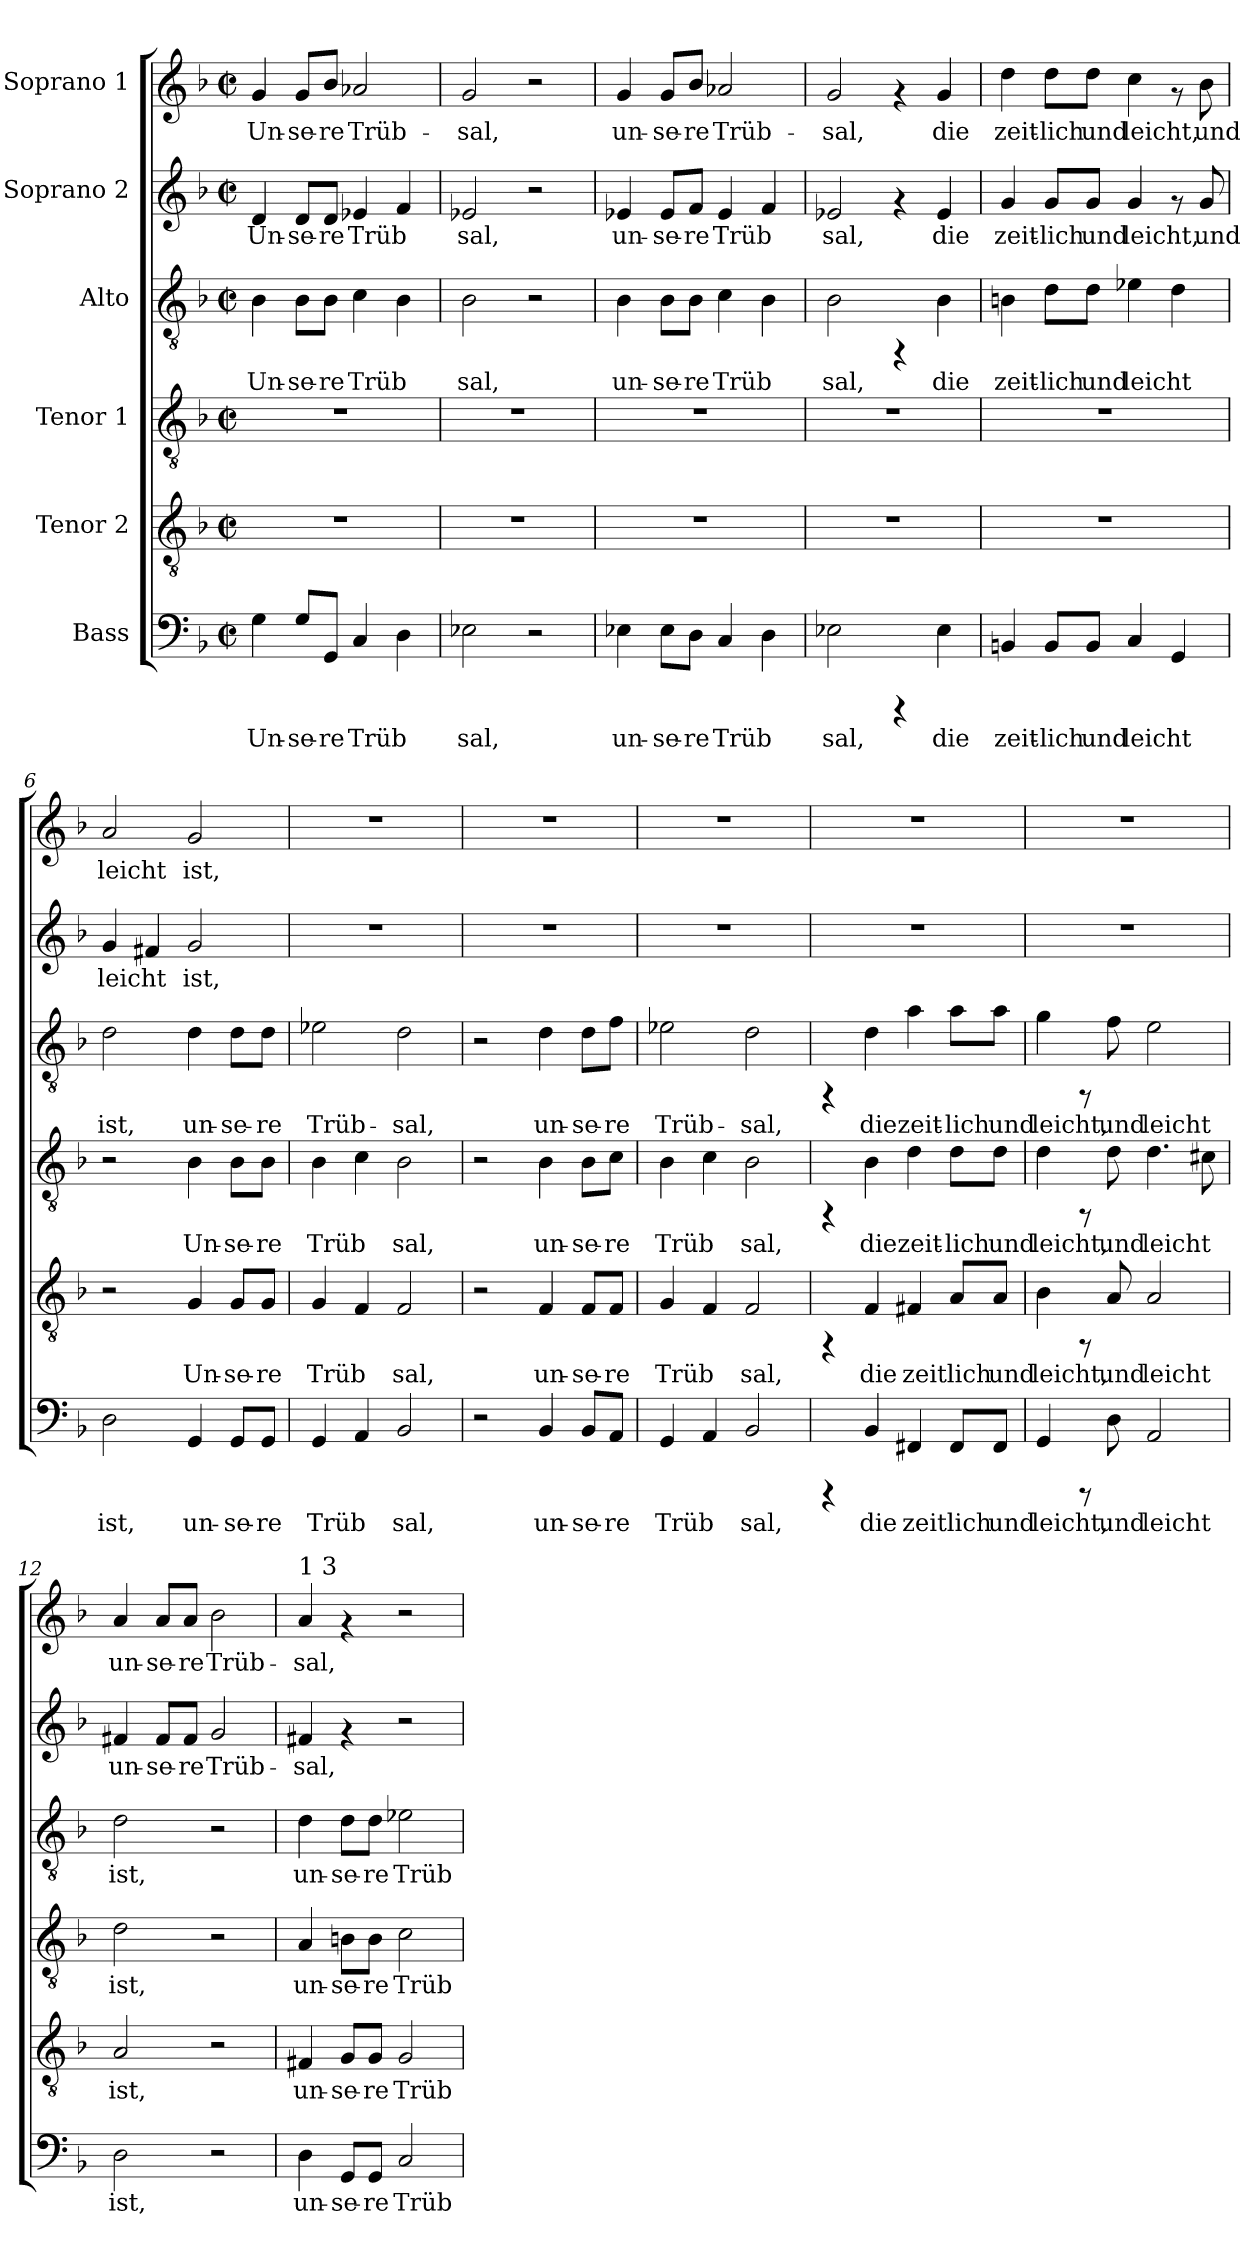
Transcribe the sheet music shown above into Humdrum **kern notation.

**kern	**text	**kern	**text	**kern	**text	**kern	**text	**kern	**text	**kern	**text
*part6	*part6	*part5	*part5	*part4	*part4	*part3	*part3	*part2	*part2	*part1	*part1
*staff6	*staff6	*staff5	*staff5	*staff4	*staff4	*staff3	*staff3	*staff2	*staff2	*staff1	*staff1
*I"Bass	*	*I"Tenor 2	*	*I"Tenor 1	*	*I"Alto	*	*I"Soprano 2	*	*I"Soprano 1	*
!!LO:PB:g=z
*stria5	*	*stria5	*	*stria5	*	*stria5	*	*stria5	*	*stria5	*
*clefF4	*	*clefGv2	*	*clefGv2	*	*clefGv2	*	*clefG2	*	*clefG2	*
*k[b-]	*	*k[b-]	*	*k[b-]	*	*k[b-]	*	*k[b-]	*	*k[b-]	*
*F:	*	*F:	*	*F:	*	*F:	*	*F:	*	*F:	*
*M2/2	*	*M2/2	*	*M2/2	*	*M2/2	*	*M2/2	*	*M2/2	*
*met(c|)	*	*met(c|)	*	*met(c|)	*	*met(c|)	*	*met(c|)	*	*met(c|)	*
=1	=1	=1	=1	=1	=1	=1	=1	=1	=1	=1	=1
!	!LO:LY:b:cj	!	!	!	!	!	!LO:LY:b:cj	!	!LO:LY:b:cj	!	!LO:LY:b:cj
4G\	Un-	1r	.	1r	.	4B-\	Un-	4d/	Un-	4g/	Un-
!	!LO:LY:b:cj	!	!	!	!	!	!LO:LY:b:cj	!	!LO:LY:b:cj	!	!LO:LY:b:cj
8G/L	-se-	.	.	.	.	8B-\L	-se-	8d/L	-se-	8g/L	-se-
!	!LO:LY:b:cj	!	!	!	!	!	!LO:LY:b:cj	!	!LO:LY:b:cj	!	!LO:LY:b:cj
8GG/J	-re	.	.	.	.	8B-\J	-re	8d/J	-re	8b-/J	-re
!	!LO:LY:b:cj	!	!	!	!	!	!LO:LY:b:cj	!	!LO:LY:b:cj	!	!LO:LY:b:cj
4C/	Trüb-	.	.	.	.	4c\	Trüb-	4e-X/	Trüb-	2a-X/	Trüb-
!	!LO:LY:b:cj	!	!	!	!	!	!LO:LY:b:cj	!	!LO:LY:b:cj	!	!
4D\	--	.	.	.	.	4B-\	--	4f/	--	.	.
=2	=2	=2	=2	=2	=2	=2	=2	=2	=2	=2	=2
!	!LO:LY:b:cj	!	!	!	!	!	!LO:LY:b:cj	!	!LO:LY:b:cj	!	!LO:LY:b:cj
2E-X\	-sal,	1r	.	1r	.	2B-\	-sal,	2e-X/	-sal,	2g/	-sal,
2r	.	.	.	.	.	2r	.	2r	.	2r	.
=3	=3	=3	=3	=3	=3	=3	=3	=3	=3	=3	=3
!	!LO:LY:b:cj	!	!	!	!	!	!LO:LY:b:cj	!	!LO:LY:b:cj	!	!LO:LY:b:cj
4E-X\	un-	1r	.	1r	.	4B-\	un-	4e-X/	un-	4g/	un-
!	!LO:LY:b:cj	!	!	!	!	!	!LO:LY:b:cj	!	!LO:LY:b:cj	!	!LO:LY:b:cj
8E-\L	-se-	.	.	.	.	8B-\L	-se-	8e-/L	-se-	8g/L	-se-
!	!LO:LY:b:cj	!	!	!	!	!	!LO:LY:b:cj	!	!LO:LY:b:cj	!	!LO:LY:b:cj
8D\J	-re	.	.	.	.	8B-\J	-re	8f/J	-re	8b-/J	-re
!	!LO:LY:b:cj	!	!	!	!	!	!LO:LY:b:cj	!	!LO:LY:b:cj	!	!LO:LY:b:cj
4C/	Trüb-	.	.	.	.	4c\	Trüb-	4e-/	Trüb-	2a-X/	Trüb-
!	!LO:LY:b:cj	!	!	!	!	!	!LO:LY:b:cj	!	!LO:LY:b:cj	!	!
4D\	--	.	.	.	.	4B-\	--	4f/	--	.	.
=4	=4	=4	=4	=4	=4	=4	=4	=4	=4	=4	=4
!	!LO:LY:b:cj	!	!	!	!	!	!LO:LY:b:cj	!	!LO:LY:b:cj	!	!LO:LY:b:cj
2E-X\	-sal,	1r	.	1r	.	2B-\	-sal,	2e-X/	-sal,	2g/	-sal,
4rCCC	.	.	.	.	.	4rFF	.	4rf	.	4rf	.
!	!LO:LY:b:cj	!	!	!	!	!	!LO:LY:b:cj	!	!LO:LY:b:cj	!	!LO:LY:b:cj
4E-\	die	.	.	.	.	4B-\	die	4e-/	die	4g/	die
=5	=5	=5	=5	=5	=5	=5	=5	=5	=5	=5	=5
!	!LO:LY:b:cj	!	!	!	!	!	!LO:LY:b:cj	!	!LO:LY:b:cj	!	!LO:LY:b:cj
4BBn/	zeit-	1r	.	1r	.	4Bn\	zeit-	4g/	zeit-	4dd\	zeit-
!	!LO:LY:b:cj	!	!	!	!	!	!LO:LY:b:cj	!	!LO:LY:b:cj	!	!LO:LY:b:cj
8BB/L	-lich	.	.	.	.	8d\L	-lich	8g/L	-lich	8dd\L	-lich
!	!LO:LY:b:cj	!	!	!	!	!	!LO:LY:b:cj	!	!LO:LY:b:cj	!	!LO:LY:b:cj
8BB/J	und	.	.	.	.	8d\J	und	8g/J	und	8dd\J	und
!	!LO:LY:b:cj	!	!	!	!	!	!LO:LY:b:cj	!	!LO:LY:b:cj	!	!LO:LY:b:cj
4C/	leicht	.	.	.	.	4e-X\	leicht	4g/	leicht,	4cc\	leicht,
!	!LO:LY:b:cj	!	!	!	!	!	!LO:LY:b:cj	!	!	!	!
4GG/	.	.	.	.	.	4d\	.	8rf	.	8rf	.
!	!	!	!	!	!	!	!	!	!LO:LY:b:cj	!	!LO:LY:b:cj
.	.	.	.	.	.	.	.	8g/	und	8b-\	und
!!LO:LB:g=z
=6	=6	=6	=6	=6	=6	=6	=6	=6	=6	=6	=6
!	!LO:LY:b:cj	!	!	!	!	!	!LO:LY:b:cj	!	!LO:LY:b:cj	!	!LO:LY:b:cj
2D\	ist,	2r	.	2r	.	2d\	ist,	4g/	leicht	2a/	leicht
!	!	!	!	!	!	!	!	!	!LO:LY:b:cj	!	!
.	.	.	.	.	.	.	.	4f#X/	.	.	.
!	!LO:LY:b:cj	!	!LO:LY:b	!	!LO:LY:b	!	!LO:LY:b:cj	!	!LO:LY:b:cj	!	!LO:LY:b:cj
4GG/	un-	4G/	Un-	4B-\	Un-	4d\	un-	2g/	ist,	2g/	ist,
!	!LO:LY:b:cj	!	!LO:LY:b	!	!LO:LY:b	!	!LO:LY:b:cj	!	!	!	!
8GG/L	-se-	8G/L	-se-	8B-\L	-se-	8d\L	-se-	.	.	.	.
!	!LO:LY:b:cj	!	!LO:LY:b	!	!LO:LY:b	!	!LO:LY:b:cj	!	!	!	!
8GG/J	-re	8G/J	-re	8B-\J	-re	8d\J	-re	.	.	.	.
=7	=7	=7	=7	=7	=7	=7	=7	=7	=7	=7	=7
!	!LO:LY:b:cj	!	!LO:LY:b	!	!LO:LY:b	!	!LO:LY:b:cj	!	!	!	!
4GG/	Trüb-	4G/	Trüb-	4B-\	Trüb-	2e-X\	Trüb-	1r	.	1r	.
!	!LO:LY:b:cj	!	!LO:LY:b	!	!LO:LY:b	!	!	!	!	!	!
4AA/	--	4F/	--	4c\	--	.	.	.	.	.	.
!	!LO:LY:b:cj	!	!LO:LY:b	!	!LO:LY:b	!	!LO:LY:b:cj	!	!	!	!
2BB-/	-sal,	2F/	-sal,	2B-\	-sal,	2d\	-sal,	.	.	.	.
=8	=8	=8	=8	=8	=8	=8	=8	=8	=8	=8	=8
2r	.	2r	.	2r	.	2r	.	1r	.	1r	.
!	!LO:LY:b:cj	!	!LO:LY:b	!	!LO:LY:b	!	!LO:LY:b:cj	!	!	!	!
4BB-/	un-	4F/	un-	4B-\	un-	4d\	un-	.	.	.	.
!	!LO:LY:b:cj	!	!LO:LY:b	!	!LO:LY:b	!	!LO:LY:b:cj	!	!	!	!
8BB-/L	-se-	8F/L	-se-	8B-\L	-se-	8d\L	-se-	.	.	.	.
!	!LO:LY:b:cj	!	!LO:LY:b	!	!LO:LY:b	!	!LO:LY:b:cj	!	!	!	!
8AA/J	-re	8F/J	-re	8c\J	-re	8f\J	-re	.	.	.	.
=9	=9	=9	=9	=9	=9	=9	=9	=9	=9	=9	=9
!	!LO:LY:b:cj	!	!LO:LY:b	!	!LO:LY:b	!	!LO:LY:b:cj	!	!	!	!
4GG/	Trüb-	4G/	Trüb-	4B-\	Trüb-	2e-X\	Trüb-	1r	.	1r	.
!	!LO:LY:b:cj	!	!LO:LY:b	!	!LO:LY:b	!	!	!	!	!	!
4AA/	--	4F/	--	4c\	--	.	.	.	.	.	.
!	!LO:LY:b:cj	!	!LO:LY:b	!	!LO:LY:b	!	!LO:LY:b:cj	!	!	!	!
2BB-/	-sal,	2F/	-sal,	2B-\	-sal,	2d\	-sal,	.	.	.	.
=10	=10	=10	=10	=10	=10	=10	=10	=10	=10	=10	=10
4rCCC	.	4rFF	.	4rFF	.	4rFF	.	1r	.	1r	.
!	!LO:LY:b:cj	!	!LO:LY:b	!	!LO:LY:b	!	!LO:LY:b:cj	!	!	!	!
4BB-/	die	4F/	die	4B-\	die	4d\	die	.	.	.	.
!	!LO:LY:b:cj	!	!LO:LY:b	!	!LO:LY:b	!	!LO:LY:b:cj	!	!	!	!
4FF#X/	zeitlich	4F#X/	zeitlich	4d\	zeit-	4a\	zeit-	.	.	.	.
!	!LO:LY:b:cj	!	!LO:LY:b	!	!LO:LY:b	!	!LO:LY:b:cj	!	!	!	!
8FF#/L	.	8A/L	.	8d\L	-lich	8a\L	-lich	.	.	.	.
!	!LO:LY:b:cj	!	!LO:LY:b	!	!LO:LY:b	!	!LO:LY:b:cj	!	!	!	!
8FF#/J	und	8A/J	und	8d\J	und	8a\J	und	.	.	.	.
=11	=11	=11	=11	=11	=11	=11	=11	=11	=11	=11	=11
!	!LO:LY:b:cj	!	!LO:LY:b	!	!LO:LY:b	!	!LO:LY:b:cj	!	!	!	!
4GG/	leicht,	4B-\	leicht,	4d\	leicht,	4g\	leicht,	1r	.	1r	.
8rCCC	.	8rFF	.	8rFF	.	8rFF	.	.	.	.	.
!	!LO:LY:b:cj	!	!LO:LY:b	!	!LO:LY:b	!	!LO:LY:b:cj	!	!	!	!
8D\	und	8A/	und	8d\	und	8f\	und	.	.	.	.
!	!LO:LY:b:cj	!	!LO:LY:b	!	!LO:LY:b	!	!LO:LY:b:cj	!	!	!	!
2AA/	leicht	2A/	leicht	4.d\	leicht	2e\	leicht	.	.	.	.
!	!	!	!	!	!LO:LY:b	!	!	!	!	!	!
.	.	.	.	8c#X\	.	.	.	.	.	.	.
=12	=12	=12	=12	=12	=12	=12	=12	=12	=12	=12	=12
!	!LO:LY:b:cj	!	!LO:LY:b	!	!LO:LY:b	!	!LO:LY:b:cj	!	!LO:LY:b:cj	!	!LO:LY:b:cj
2D\	ist,	2A/	ist,	2d\	ist,	2d\	ist,	4f#X/	un-	4a/	un-
!	!	!	!	!	!	!	!	!	!LO:LY:b:cj	!	!LO:LY:b:cj
.	.	.	.	.	.	.	.	8f#/L	-se-	8a/L	-se-
!	!	!	!	!	!	!	!	!	!LO:LY:b:cj	!	!LO:LY:b:cj
.	.	.	.	.	.	.	.	8f#/J	-re	8a/J	-re
!	!	!	!	!	!	!	!	!	!LO:LY:b:cj	!	!LO:LY:b:cj
2r	.	2r	.	2r	.	2r	.	2g/	Trüb-	2b-\	Trüb-
!!LO:LB:g=z
=13	=13	=13	=13	=13	=13	=13	=13	=13	=13	=13	=13
!	!	!	!	!	!	!	!	!	!	!LO:TX:a:t=1 3	!
!	!LO:LY:b:cj	!	!LO:LY:b	!	!LO:LY:b	!	!LO:LY:b:cj	!	!LO:LY:b:cj	!	!LO:LY:b:cj
4D\	un-	4F#X/	un-	4A/	un-	4d\	un-	4f#X/	-sal,	4a/	-sal,
!	!LO:LY:b:cj	!	!LO:LY:b	!	!LO:LY:b	!	!LO:LY:b:cj	!	!	!	!
8GG/L	-se-	8G/L	-se-	8Bn\L	-se-	8d\L	-se-	4rf	.	4rf	.
!	!LO:LY:b:cj	!	!LO:LY:b	!	!LO:LY:b	!	!LO:LY:b:cj	!	!	!	!
8GG/J	-re	8G/J	-re	8B\J	-re	8d\J	-re	.	.	.	.
!	!LO:LY:b:cj	!	!LO:LY:b	!	!LO:LY:b	!	!LO:LY:b:cj	!	!	!	!
2C/	Trüb-	2G/	Trüb-	2c\	Trüb-	2e-X\	Trüb-	2r	.	2r	.
=	=	=	=	=	=	=	=	=	=	=	=
*-	*-	*-	*-	*-	*-	*-	*-	*-	*-	*-	*-
